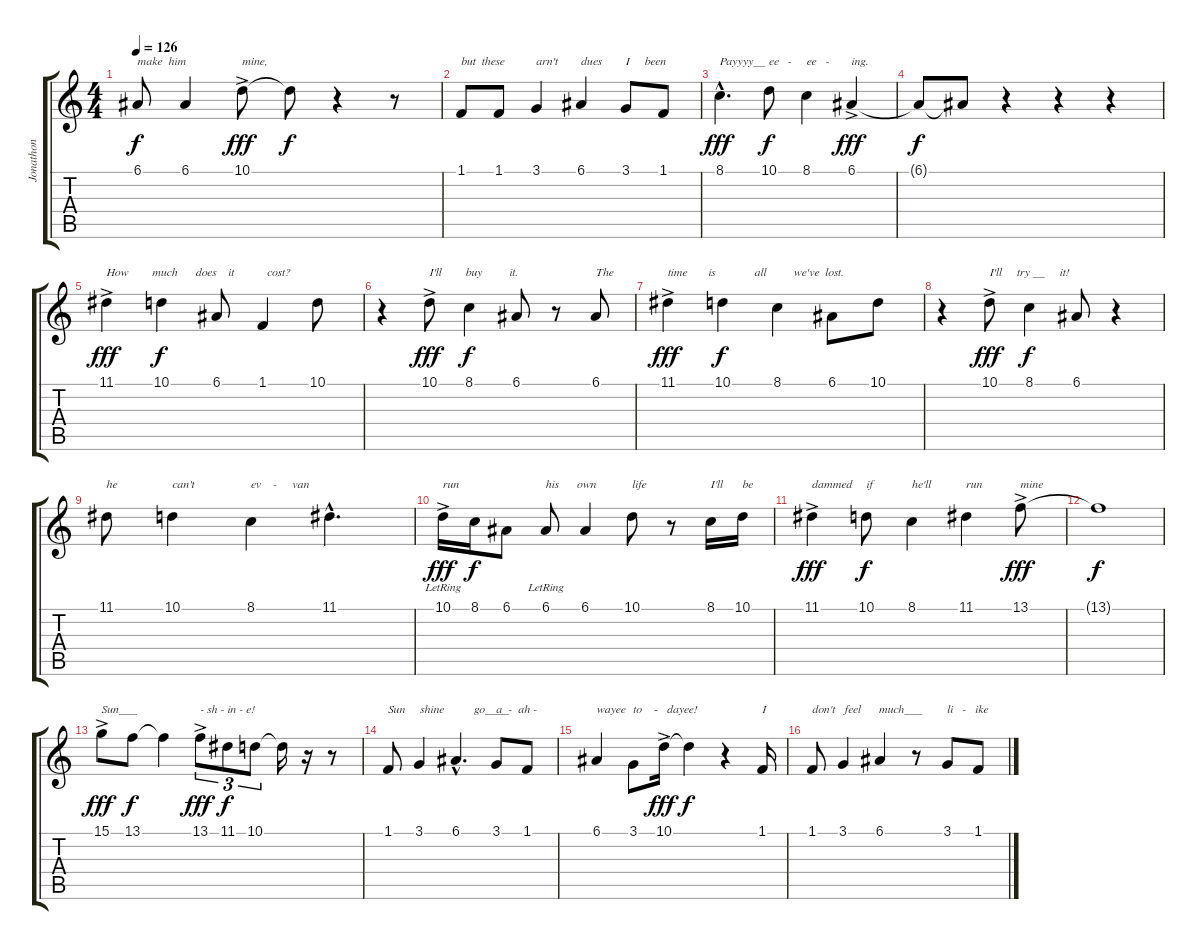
\track ("Jonathon" "Jonathon") {instrument lead2sawtooth}
\staff {score tabs}
\tuning (E4 B3 G3 D3 A2 E2) {hide}
\ts (4 4)
\tempo 126
\clef g2
\ks c
6.1.8{txt "make  him" dy f} 6.1.4 10.1{ac}.8{txt "mine," dy fff} 10.1{t}.8{dy f} r.4 r.8 |
1.1.8{txt "but  these"} 1.1.8 3.1.4{txt "arn't"} 6.1.4{txt "dues"} 3.1.8{txt "I     been"} 1.1.8 |
8.1{hac}.4{d txt "Payyyy__" dy fff} 10.1.8{txt "ee   -" dy f} 8.1.4{txt "ee   -"} 6.1{ac}.4{txt "ing." dy fff} |
6.1{t}.8{dy f} 6.1{t}.8 r.4 r.4 r.4 |
11.1{ac}.4{txt "How        much      does    it           cost?" dy fff} 10.1.4{dy f} 6.1.8 1.1.4 10.1.8 |
r.4 10.1{ac}.8{txt "I'll        buy         it." dy fff} 8.1.4{dy f} 6.1.8 r.8 6.1.8{txt "The"} |
11.1{ac}.4{txt "time       is             all         we've  lost." dy fff} 10.1.4{dy f} 8.1.4 6.1.8 10.1.8 |
r.4 10.1{ac}.8{txt "I'll     try __     it!" dy fff} 8.1.4{dy f} 6.1.8 r.4 |
11.1.8{txt "he"} 10.1.4{txt "can't"} 8.1.4{txt "ev    -     van"} 11.1{hac}.4{d} |
10.1{ac lr}.16{txt "run" dy fff} 8.1.16{dy f} 6.1.8 6.1{lr}.8{txt "his      own       "} 6.1.4 10.1.8{txt "life"} r.8 8.1.16{txt "I'll"} 10.1.16{txt "be"} |
11.1{ac}.4{txt "dammed" dy fff} 10.1.8{txt "if" dy f} 8.1.4{txt "he'll"} 11.1.4{txt "run"} 13.1{ac}.8{txt "mine" dy fff} |
13.1{t}.1{dy f} |
15.1{ac}.8{txt "Sun___" dy fff} 13.1.8{dy f} 13.1{t}.4 13.1{ac}.8{tu (3 2) txt "- sh - in - e!" dy fff} 11.1.8{tu (3 2) dy f} 10.1.8{tu (3 2)} 10.1{t}.16 r.16 r.8 |
1.1.8{txt "Sun     shine          go____        "} 3.1.4 6.1{hac}.4{d} 3.1.8{txt "a  -  ah -"} 1.1.8 |
6.1.4{txt "wayee"} 3.1.8{txt "to    -   dayee!"} 10.1{ac}.16{dy fff} 10.1{t}.4{dy f} r.4 1.1.16{txt "I"} |
1.1.8{txt "don't   feel      much___"} 3.1.4 6.1.4 r.8 3.1.8{txt "li   -   ike"} 1.1.8
